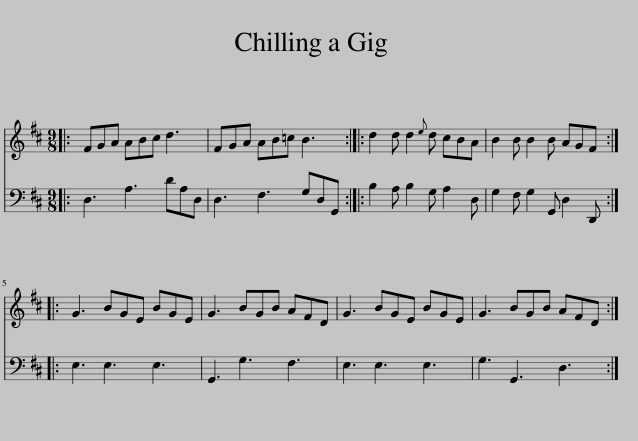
X:1
%%score 1 2
L:1/8
M:9/8
I:linebreak $
K:D
V:1 treble
V:2 bass
V:1
|: FGA ABc d3 | FGA AB=c B3 :: d2 d d2{e} d cBA | B2 B B2 B AGF ::$ G3 BGE BGE | %5
 G3 BGB AFD | G3 BGE BGE | G3 BGB AFD :| %8
V:2
|: D,3 A,3 DA,D, | D,3 F,3 G,D,G,, :: B,2 A, B,2 G, A,2 D, | G,2 F, G,2 G,, D,2 D,, ::$ E,3 E,3 E,3 | %5
 G,,3 G,3 F,3 | E,3 E,3 E,3 | G,3 G,,3 D,3 :| %8
